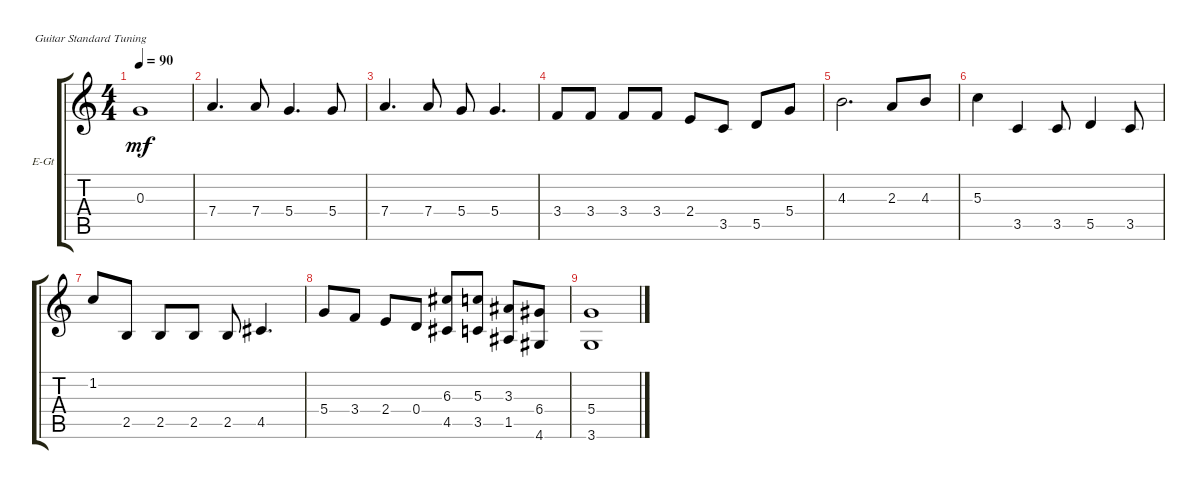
\defaultSystemsLayout 4
\bracketExtendMode groupsimilarinstruments
\firstSystemTrackNameOrientation horizontal
\otherSystemsTrackNameOrientation horizontal
\track ("Electric Guitar" "E-Gt") {instrument electricguitarclean}
\staff {score tabs}
\tuning (E4 B3 G3 D3 A2 E2)
\ts (4 4)
\tempo 90
\clef g2
\ks c
0.3.1{dy mf} |
7.4.4{d} 7.4.8 5.4.4{d} 5.4.8 |
7.4.4{d} 7.4.8 5.4.8 5.4.4{d} |
3.4.8 3.4.8 3.4.8 3.4.8 2.4.8 3.5.8 5.5.8 5.4.8 |
4.3.2{d} 2.3.8 4.3.8 |
5.3.4 3.5.4 3.5.8 5.5.4 3.5.8 |
1.2.8 2.5.8 2.5.8 2.5.8 2.5.8 4.5.4{d} |
5.4.8 3.4.8 2.4.8 0.4.8 (4.5 6.3).8 (3.5 5.3).8 (1.5 3.3).8 (4.6 6.4).8 |
(3.6 5.4).1
